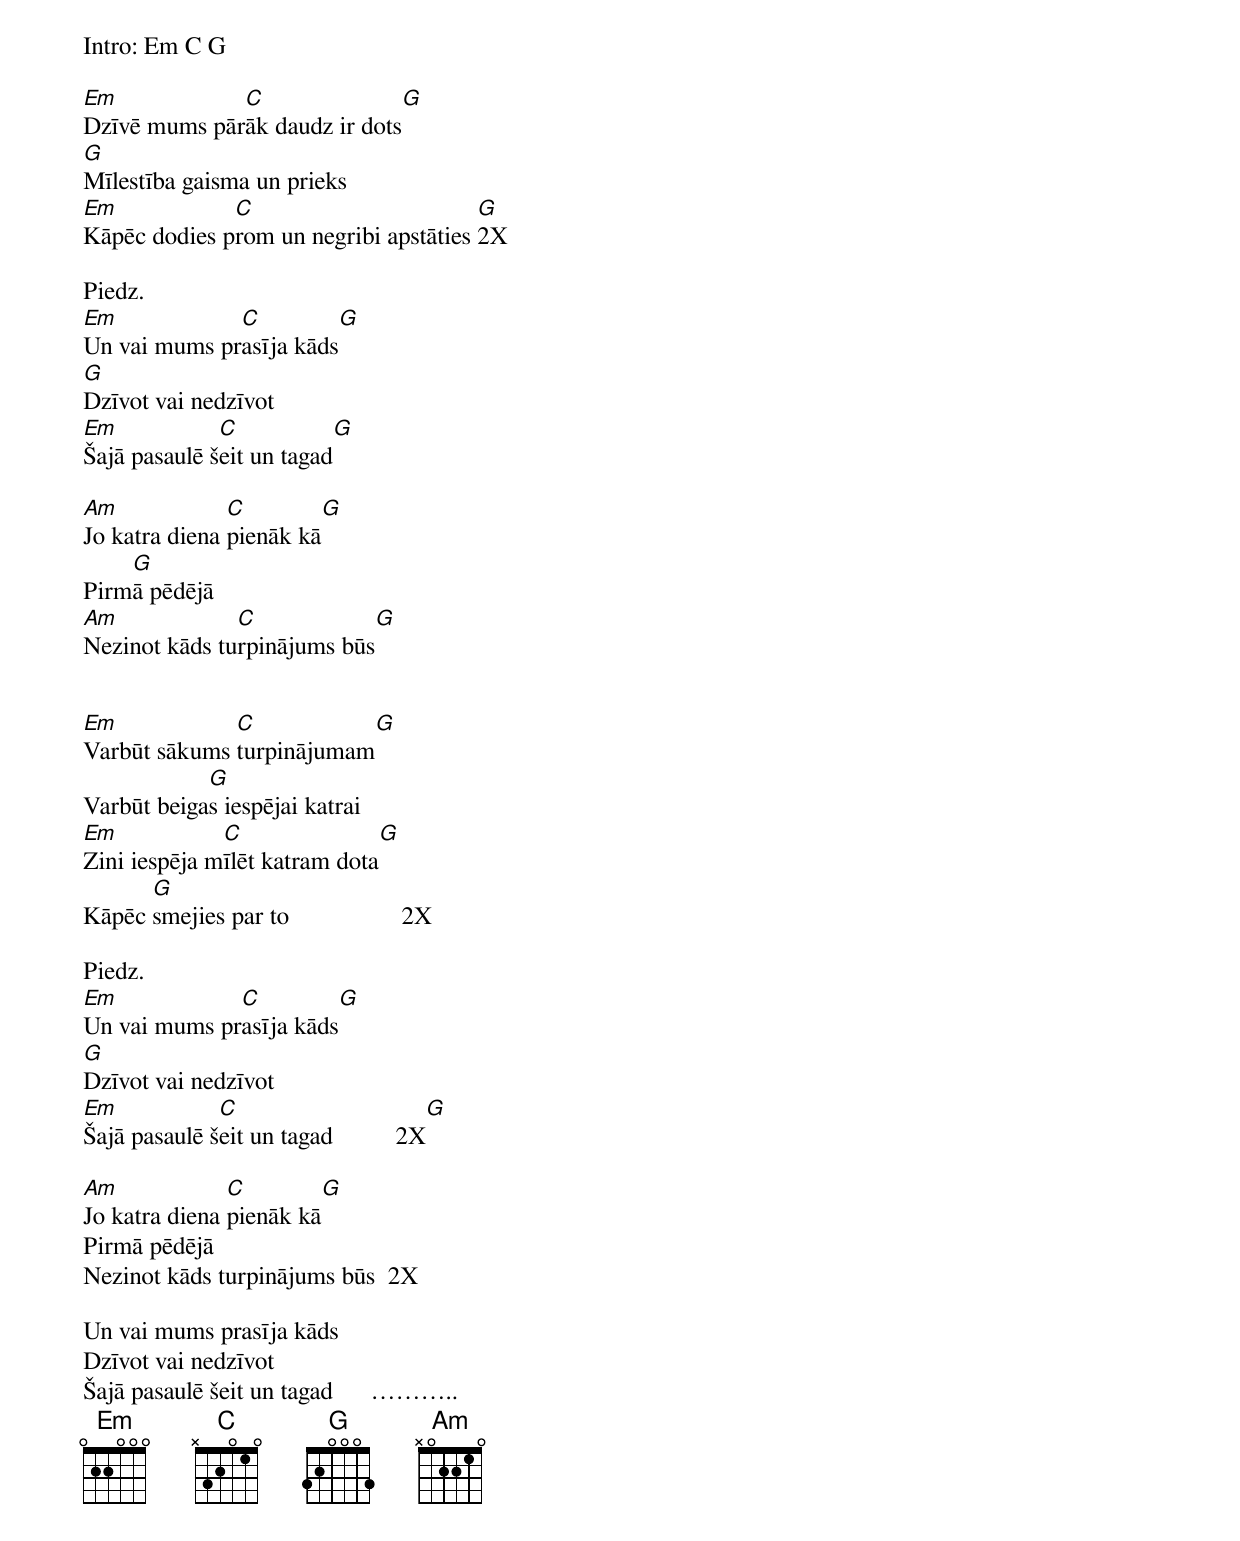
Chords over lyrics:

Intro: Em C G

Em            C                        G
Dzīvē mums pārāk daudz ir dots
G
Mīlestība gaisma un prieks
Em            C                        G
Kāpēc dodies prom un negribi apstāties 2X

Piedz.
Em            C                        G
Un vai mums prasīja kāds
G
Dzīvot vai nedzīvot
Em            C                        G
Šajā pasaulē šeit un tagad

Am             C                  G
Jo katra diena pienāk kā
    G
Pirmā pēdējā
Am             C                  G
Nezinot kāds turpinājums būs


Em            C                        G
Varbūt sākums turpinājumam
            G
Varbūt beigas iespējai katrai
Em            C                        G
Zini iespēja mīlēt katram dota
      G
Kāpēc smejies par to                  2X

Piedz.
Em            C                        G
Un vai mums prasīja kāds
G
Dzīvot vai nedzīvot
Em            C                        G
Šajā pasaulē šeit un tagad          2X

Am             C                  G
Jo katra diena pienāk kā
Pirmā pēdējā
Nezinot kāds turpinājums būs  2X

Un vai mums prasīja kāds
Dzīvot vai nedzīvot
Šajā pasaulē šeit un tagad      ………..
